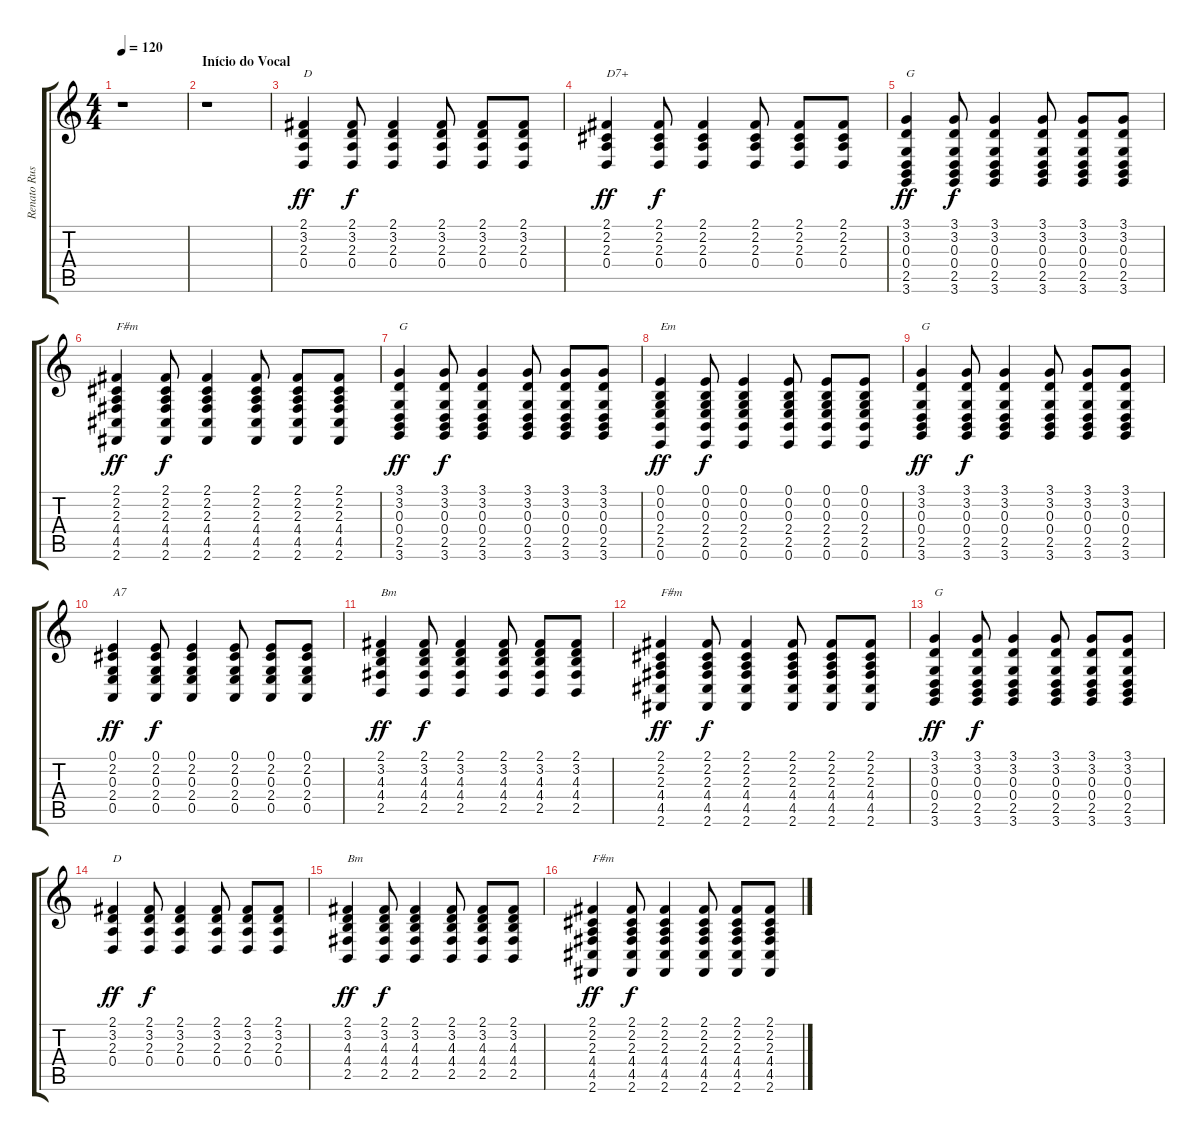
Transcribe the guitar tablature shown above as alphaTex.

\track ("Renato Russo (Teclado base)" "Renato Rus") {instrument tremolostrings}
\staff {score tabs}
\tuning (E4 B3 G3 D3 A2 E2) {hide}
\ts (4 4)
\tempo 120
\clef g2
\ks c
r.1{dy ff} |
\section ("" "Início do Vocal")
r.1 |
(2.1 3.2 2.3 0.4).4{txt "D"} (2.1 3.2 2.3 0.4).8{dy f} (2.1 3.2 2.3 0.4).4 (2.1 3.2 2.3 0.4).8 (2.1 3.2 2.3 0.4).8 (2.1 3.2 2.3 0.4).8 |
(2.1 2.2 2.3 0.4).4{txt "D7+" dy ff} (2.1 2.2 2.3 0.4).8{dy f} (2.1 2.2 2.3 0.4).4 (2.1 2.2 2.3 0.4).8 (2.1 2.2 2.3 0.4).8 (2.1 2.2 2.3 0.4).8 |
(3.1 3.2 0.3 0.4 2.5 3.6).4{txt "G" dy ff} (3.1 3.2 0.3 0.4 2.5 3.6).8{dy f} (3.1 3.2 0.3 0.4 2.5 3.6).4 (3.1 3.2 0.3 0.4 2.5 3.6).8 (3.1 3.2 0.3 0.4 2.5 3.6).8 (3.1 3.2 0.3 0.4 2.5 3.6).8 |
(2.1 2.2 2.3 4.4 4.5 2.6).4{txt "F#m" dy ff} (2.1 2.2 2.3 4.4 4.5 2.6).8{dy f} (2.1 2.2 2.3 4.4 4.5 2.6).4 (2.1 2.2 2.3 4.4 4.5 2.6).8 (2.1 2.2 2.3 4.4 4.5 2.6).8 (2.1 2.2 2.3 4.4 4.5 2.6).8 |
(3.1 3.2 0.3 0.4 2.5 3.6).4{txt "G" dy ff} (3.1 3.2 0.3 0.4 2.5 3.6).8{dy f} (3.1 3.2 0.3 0.4 2.5 3.6).4 (3.1 3.2 0.3 0.4 2.5 3.6).8 (3.1 3.2 0.3 0.4 2.5 3.6).8 (3.1 3.2 0.3 0.4 2.5 3.6).8 |
(0.1 0.2 0.3 2.4 2.5 0.6).4{txt "Em" dy ff} (0.1 0.2 0.3 2.4 2.5 0.6).8{dy f} (0.1 0.2 0.3 2.4 2.5 0.6).4 (0.1 0.2 0.3 2.4 2.5 0.6).8 (0.1 0.2 0.3 2.4 2.5 0.6).8 (0.1 0.2 0.3 2.4 2.5 0.6).8 |
(3.1 3.2 0.3 0.4 2.5 3.6).4{txt "G" dy ff} (3.1 3.2 0.3 0.4 2.5 3.6).8{dy f} (3.1 3.2 0.3 0.4 2.5 3.6).4 (3.1 3.2 0.3 0.4 2.5 3.6).8 (3.1 3.2 0.3 0.4 2.5 3.6).8 (3.1 3.2 0.3 0.4 2.5 3.6).8 |
(0.1 2.2 0.3 2.4 0.5).4{txt "A7" dy ff} (0.1 2.2 0.3 2.4 0.5).8{dy f} (0.1 2.2 0.3 2.4 0.5).4 (0.1 2.2 0.3 2.4 0.5).8 (0.1 2.2 0.3 2.4 0.5).8 (0.1 2.2 0.3 2.4 0.5).8 |
(2.1 3.2 4.3 4.4 2.5).4{txt "Bm" dy ff} (2.1 3.2 4.3 4.4 2.5).8{dy f} (2.1 3.2 4.3 4.4 2.5).4 (2.1 3.2 4.3 4.4 2.5).8 (2.1 3.2 4.3 4.4 2.5).8 (2.1 3.2 4.3 4.4 2.5).8 |
(2.1 2.2 2.3 4.4 4.5 2.6).4{txt "F#m" dy ff} (2.1 2.2 2.3 4.4 4.5 2.6).8{dy f} (2.1 2.2 2.3 4.4 4.5 2.6).4 (2.1 2.2 2.3 4.4 4.5 2.6).8 (2.1 2.2 2.3 4.4 4.5 2.6).8 (2.1 2.2 2.3 4.4 4.5 2.6).8 |
(3.1 3.2 0.3 0.4 2.5 3.6).4{txt "G" dy ff} (3.1 3.2 0.3 0.4 2.5 3.6).8{dy f} (3.1 3.2 0.3 0.4 2.5 3.6).4 (3.1 3.2 0.3 0.4 2.5 3.6).8 (3.1 3.2 0.3 0.4 2.5 3.6).8 (3.1 3.2 0.3 0.4 2.5 3.6).8 |
(2.1 3.2 2.3 0.4).4{txt "D" dy ff} (2.1 3.2 2.3 0.4).8{dy f} (2.1 3.2 2.3 0.4).4 (2.1 3.2 2.3 0.4).8 (2.1 3.2 2.3 0.4).8 (2.1 3.2 2.3 0.4).8 |
(2.1 3.2 4.3 4.4 2.5).4{txt "Bm" dy ff} (2.1 3.2 4.3 4.4 2.5).8{dy f} (2.1 3.2 4.3 4.4 2.5).4 (2.1 3.2 4.3 4.4 2.5).8 (2.1 3.2 4.3 4.4 2.5).8 (2.1 3.2 4.3 4.4 2.5).8 |
(2.1 2.2 2.3 4.4 4.5 2.6).4{txt "F#m" dy ff} (2.1 2.2 2.3 4.4 4.5 2.6).8{dy f} (2.1 2.2 2.3 4.4 4.5 2.6).4 (2.1 2.2 2.3 4.4 4.5 2.6).8 (2.1 2.2 2.3 4.4 4.5 2.6).8 (2.1 2.2 2.3 4.4 4.5 2.6).8
